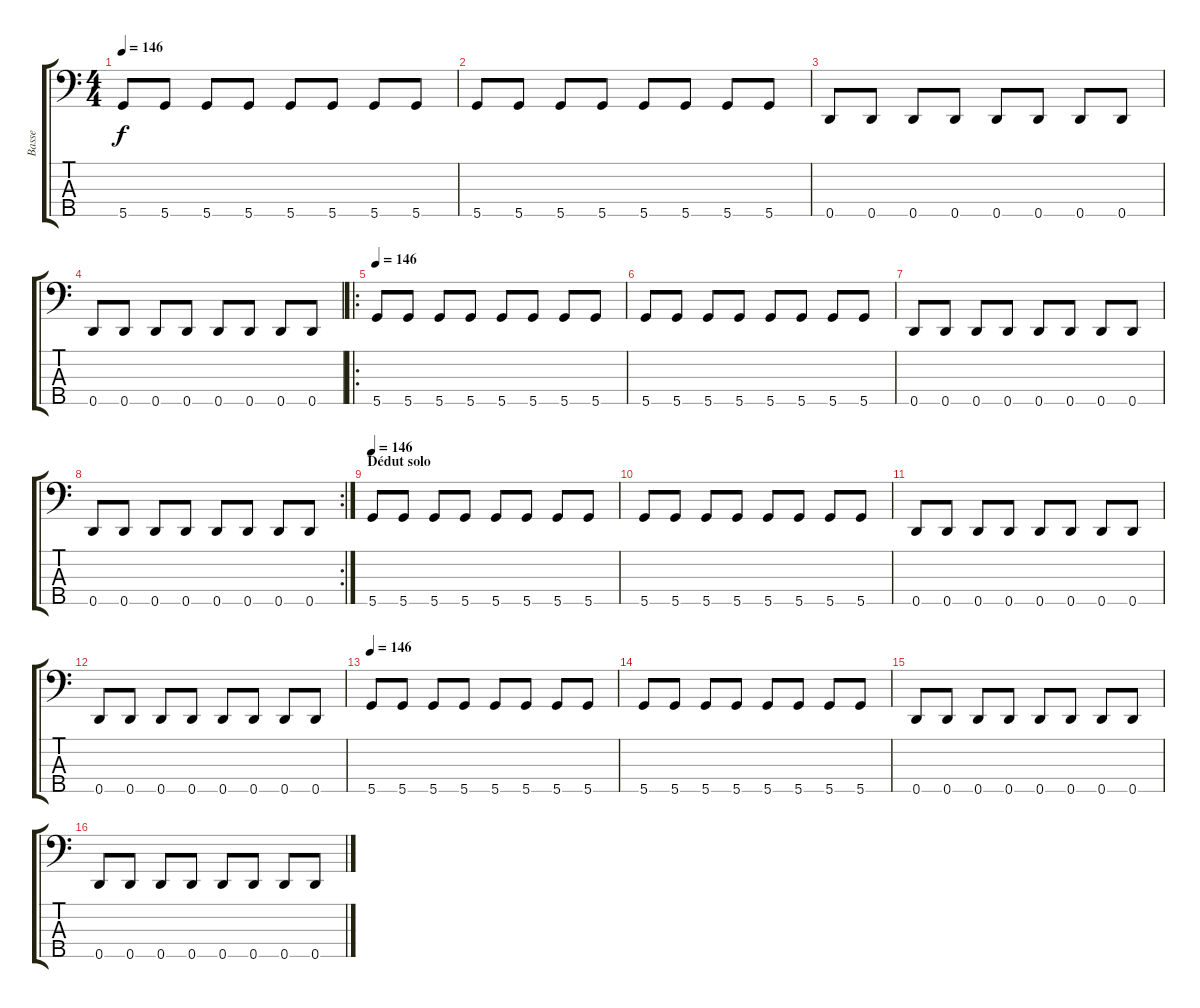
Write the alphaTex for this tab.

\track ("Basse" "Basse") {instrument electricbasspick}
\staff {score tabs}
\tuning (Bb2 F2 C2 G1 D1) {hide}
\ts (4 4)
\tempo 146
\clef f4
\ks c
5.5.8{dy f} 5.5.8 5.5.8 5.5.8 5.5.8 5.5.8 5.5.8 5.5.8 |
5.5.8 5.5.8 5.5.8 5.5.8 5.5.8 5.5.8 5.5.8 5.5.8 |
0.5.8 0.5.8 0.5.8 0.5.8 0.5.8 0.5.8 0.5.8 0.5.8 |
0.5.8 0.5.8 0.5.8 0.5.8 0.5.8 0.5.8 0.5.8 0.5.8 |
\ro
\tempo 146
5.5.8 5.5.8 5.5.8 5.5.8 5.5.8 5.5.8 5.5.8 5.5.8 |
5.5.8 5.5.8 5.5.8 5.5.8 5.5.8 5.5.8 5.5.8 5.5.8 |
0.5.8 0.5.8 0.5.8 0.5.8 0.5.8 0.5.8 0.5.8 0.5.8 |
\rc 2
0.5.8 0.5.8 0.5.8 0.5.8 0.5.8 0.5.8 0.5.8 0.5.8 |
\section ("" "Dédut solo")
\tempo 136
\tempo 146
5.5.8 5.5.8 5.5.8 5.5.8 5.5.8 5.5.8 5.5.8 5.5.8 |
5.5.8 5.5.8 5.5.8 5.5.8 5.5.8 5.5.8 5.5.8 5.5.8 |
0.5.8 0.5.8 0.5.8 0.5.8 0.5.8 0.5.8 0.5.8 0.5.8 |
0.5.8 0.5.8 0.5.8 0.5.8 0.5.8 0.5.8 0.5.8 0.5.8 |
\tempo 146
5.5.8 5.5.8 5.5.8 5.5.8 5.5.8 5.5.8 5.5.8 5.5.8 |
5.5.8 5.5.8 5.5.8 5.5.8 5.5.8 5.5.8 5.5.8 5.5.8 |
0.5.8 0.5.8 0.5.8 0.5.8 0.5.8 0.5.8 0.5.8 0.5.8 |
0.5.8 0.5.8 0.5.8 0.5.8 0.5.8 0.5.8 0.5.8 0.5.8
